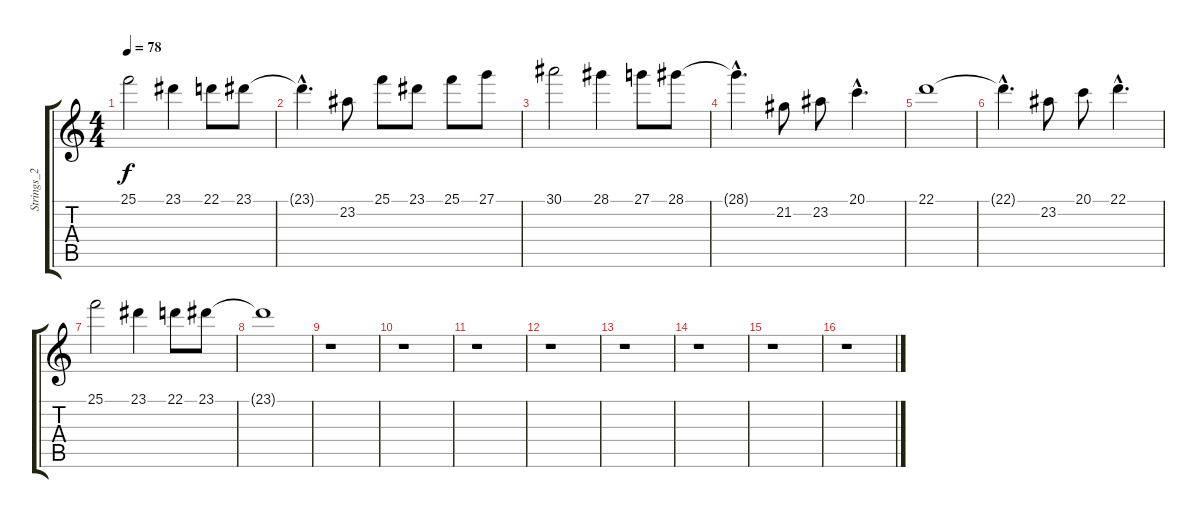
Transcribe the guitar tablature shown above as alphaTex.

\track ("Strings_2" "Strings_2") {instrument stringensemble1}
\staff {score tabs}
\tuning (E4 B3 G3 D3 A2 E2) {hide}
\ts (4 4)
\tempo 78
\clef g2
\ks c
25.1.2{dy f} 23.1.4 22.1.8 23.1.8 |
23.1{hac t}.4{d} 23.2.8 25.1.8 23.1.8 25.1.8 27.1.8 |
30.1.2 28.1.4 27.1.8 28.1.8 |
28.1{hac t}.4{d} 21.2.8 23.2.8 20.1{hac}.4{d} |
22.1.1 |
22.1{hac t}.4{d} 23.2.8 20.1.8 22.1{hac}.4{d} |
25.1.2 23.1.4 22.1.8 23.1.8 |
23.1{t}.1 |
r.1 |
r.1 |
r.1 |
r.1 |
r.1 |
r.1 |
r.1 |
r.1
